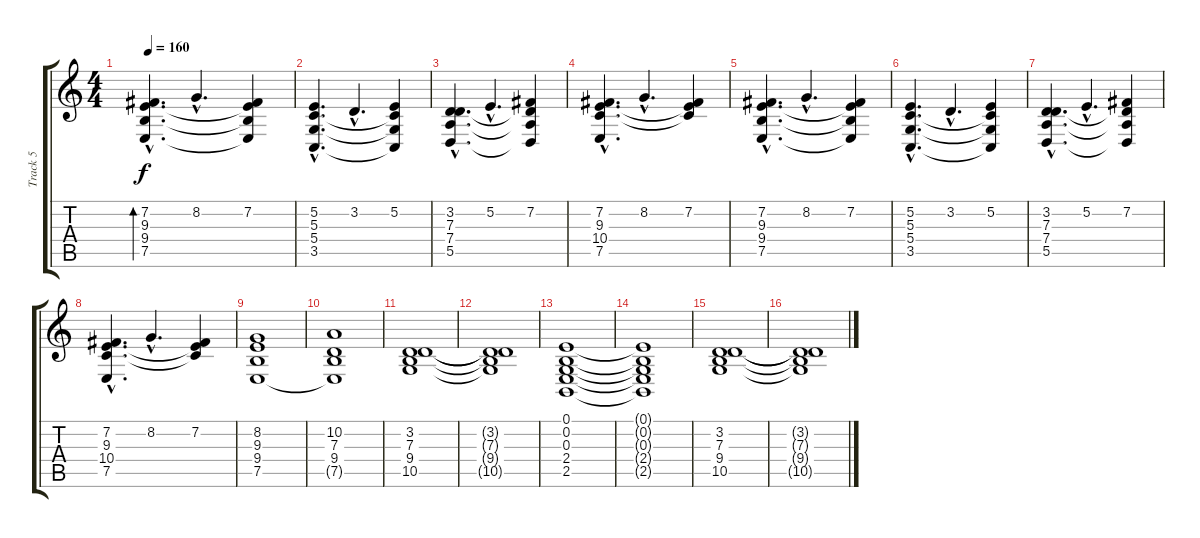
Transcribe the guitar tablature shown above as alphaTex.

\track ("Track 5" "Track 5") {instrument orchestralharp}
\staff {score tabs}
\tuning (E4 B3 G3 D3 A2 E2) {hide}
\ts (4 4)
\tempo 160
\clef g2
\ks c
(7.2{hac} 9.3{hac} 9.4{hac} 7.5{hac}).4{d bd 240 dy f instrument orchestralharp} 8.2{hac}.4{d} (7.2 9.3{t} 9.4{t} 7.5{t}).4 |
(5.2{hac} 5.3{hac} 5.4{hac} 3.5{hac}).4{d} 3.2{hac}.4{d} (5.2 5.3{t} 5.4{t} 3.5{t}).4 |
(3.2{hac} 7.3{hac} 7.4{hac} 5.5{hac}).4{d} 5.2{hac}.4{d} (7.2 7.3{t} 7.4{t} 5.5{t}).4 |
(7.2{hac} 9.3{hac} 10.4{hac} 7.5{hac}).4{d} 8.2{hac}.4{d} (7.2 9.3{t} 10.4{t}).4 |
(7.2{hac} 9.3{hac} 9.4{hac} 7.5{hac}).4{d} 8.2{hac}.4{d} (7.2 9.3{t} 9.4{t} 7.5{t}).4 |
(5.2{hac} 5.3{hac} 5.4{hac} 3.5{hac}).4{d} 3.2{hac}.4{d} (5.2 5.3{t} 5.4{t} 3.5{t}).4 |
(3.2{hac} 7.3{hac} 7.4{hac} 5.5{hac}).4{d} 5.2{hac}.4{d} (7.2 7.3{t} 7.4{t} 5.5{t}).4 |
(7.2{hac} 9.3{hac} 10.4{hac} 7.5{hac}).4{d} 8.2{hac}.4{d} (7.2 9.3{t} 10.4{t}).4 |
(8.2 9.3 9.4 7.5).1{volume 14 instrument synthstrings1} |
(10.2 7.3 9.4 7.5{t}).1 |
(3.2 7.3 9.4 10.5).1 |
(3.2{t} 7.3{t} 9.4{t} 10.5{t}).1 |
(0.1 0.2 0.3 2.4 2.5).1 |
(0.1{t} 0.2{t} 0.3{t} 2.4{t} 2.5{t}).1 |
(3.2 7.3 9.4 10.5).1 |
(3.2{t} 7.3{t} 9.4{t} 10.5{t}).1
